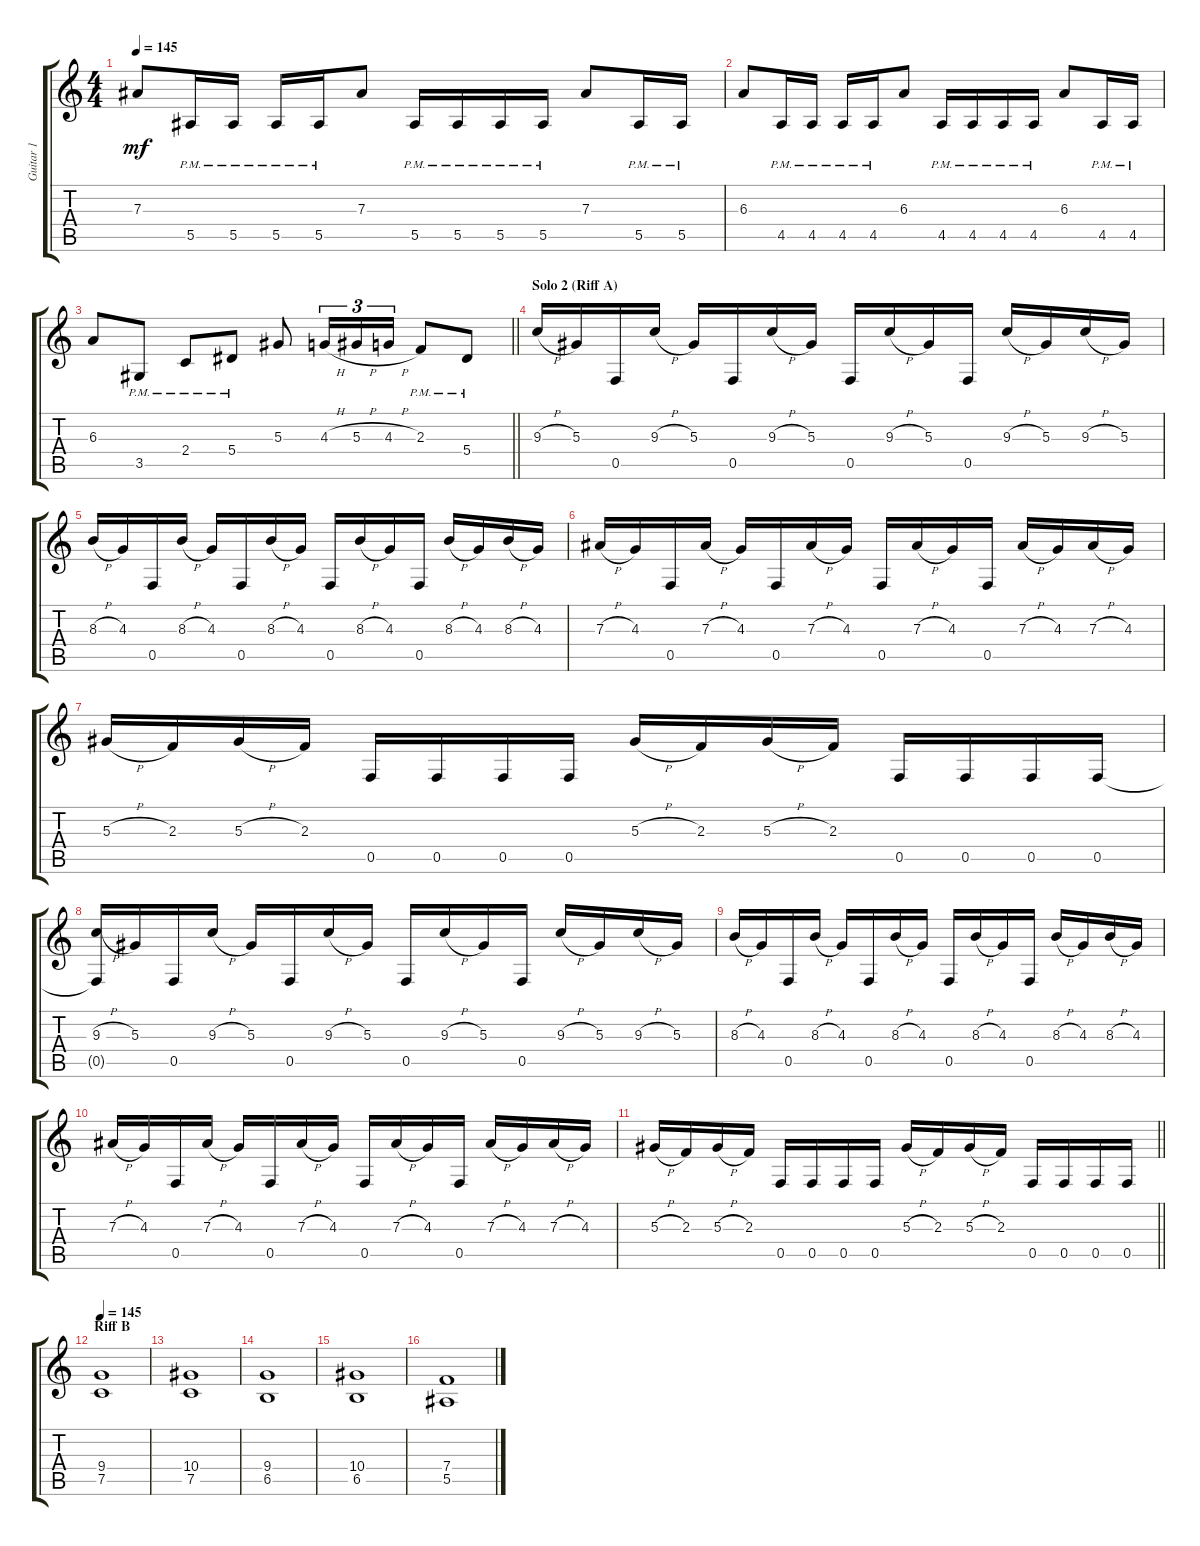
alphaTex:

\track ("Guitar 1" "Guitar 1") {instrument distortionguitar}
\staff {score tabs}
\tuning (C4 G3 Eb3 Bb2 F2 C2) {hide}
\ts (4 4)
\tempo 145
\clef g2
\ks c
7.3.8{dy mf} 5.5{pm}.16 5.5{pm}.16 5.5{pm}.16 5.5{pm}.16 7.3.8 5.5{pm}.16 5.5{pm}.16 5.5{pm}.16 5.5{pm}.16 7.3.8 5.5{pm}.16 5.5{pm}.16 |
6.3.8 4.5{pm}.16 4.5{pm}.16 4.5{pm}.16 4.5{pm}.16 6.3.8 4.5{pm}.16 4.5{pm}.16 4.5{pm}.16 4.5{pm}.16 6.3.8 4.5{pm}.16 4.5{pm}.16 |
\barLineRight lightlight
6.3.8 3.5{pm}.8 2.4{pm}.8 5.4{pm}.8 5.3.8 4.3{h}.16{tu (3 2)} 5.3{h}.16{tu (3 2)} 4.3{h}.16{tu (3 2)} 2.3{pm}.8 5.4{pm}.8 |
\section ("" "Solo 2 (Riff A)")
9.3{h}.16 5.3.16 0.5.16 9.3{h}.16 5.3.16 0.5.16 9.3{h}.16 5.3.16 0.5.16 9.3{h}.16 5.3.16 0.5.16 9.3{h}.16 5.3.16 9.3{h}.16 5.3.16 |
8.3{h}.16 4.3.16 0.5.16 8.3{h}.16 4.3.16 0.5.16 8.3{h}.16 4.3.16 0.5.16 8.3{h}.16 4.3.16 0.5.16 8.3{h}.16 4.3.16 8.3{h}.16 4.3.16 |
7.3{h}.16 4.3.16 0.5.16 7.3{h}.16 4.3.16 0.5.16 7.3{h}.16 4.3.16 0.5.16 7.3{h}.16 4.3.16 0.5.16 7.3{h}.16 4.3.16 7.3{h}.16 4.3.16 |
5.3{h}.16 2.3.16 5.3{h}.16 2.3.16 0.5.16 0.5.16 0.5.16 0.5.16 5.3{h}.16 2.3.16 5.3{h}.16 2.3.16 0.5.16 0.5.16 0.5.16 0.5.16 |
(9.3{h} 0.5{t}).16 5.3.16 0.5.16 9.3{h}.16 5.3.16 0.5.16 9.3{h}.16 5.3.16 0.5.16 9.3{h}.16 5.3.16 0.5.16 9.3{h}.16 5.3.16 9.3{h}.16 5.3.16 |
8.3{h}.16 4.3.16 0.5.16 8.3{h}.16 4.3.16 0.5.16 8.3{h}.16 4.3.16 0.5.16 8.3{h}.16 4.3.16 0.5.16 8.3{h}.16 4.3.16 8.3{h}.16 4.3.16 |
7.3{h}.16 4.3.16 0.5.16 7.3{h}.16 4.3.16 0.5.16 7.3{h}.16 4.3.16 0.5.16 7.3{h}.16 4.3.16 0.5.16 7.3{h}.16 4.3.16 7.3{h}.16 4.3.16 |
\barLineRight lightlight
5.3{h}.16 2.3.16 5.3{h}.16 2.3.16 0.5.16 0.5.16 0.5.16 0.5.16 5.3{h}.16 2.3.16 5.3{h}.16 2.3.16 0.5.16 0.5.16 0.5.16 0.5.16 |
\section ("" "Riff B")
\tempo 145
(9.4 7.5).1 |
(10.4 7.5).1 |
(9.4 6.5).1 |
(10.4 6.5).1 |
(7.4 5.5).1
